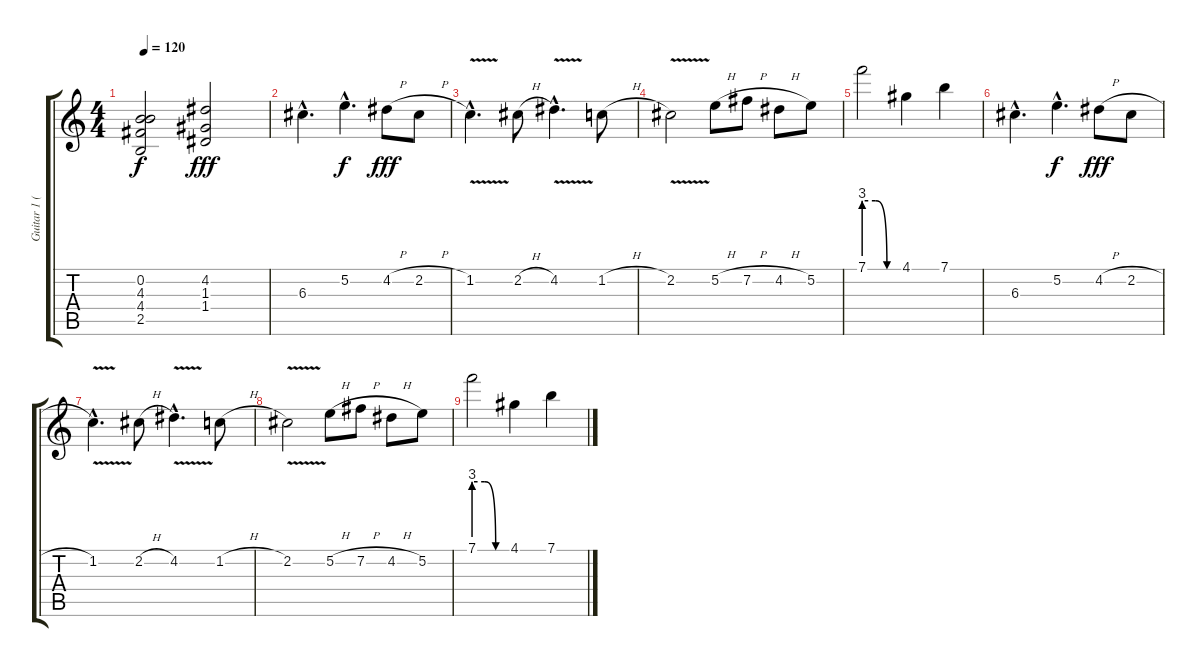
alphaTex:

\track ("Guitar 1 (Dist.)" "Guitar 1 (") {instrument distortionguitar}
\staff {score tabs}
\tuning (E4 B3 G3 D3 A2 E2) {hide}
\ts (4 4)
\tempo 120
\clef g2
\ks c
(0.2 4.3 4.4 2.5).2{dy f} (4.2 1.3 1.4).2{dy fff} |
6.3{hac}.4{d} 5.2{hac}.4{d dy f} 4.2{h}.8{dy fff} 2.2{h}.8 |
1.2{v hac}.4{d} 2.2{h}.8 4.2{v hac}.4{d} 1.2{h}.8 |
2.2{v}.2 5.2{h}.8 7.2{h}.8 4.2{h}.8 5.2.8 |
7.1{be (custom 0 12 20 12 40 0 60 0)}.2 4.1.4 7.1.4 |
6.3{hac}.4{d} 5.2{hac}.4{d dy f} 4.2{h}.8{dy fff} 2.2{h}.8 |
1.2{v hac}.4{d} 2.2{h}.8 4.2{v hac}.4{d} 1.2{h}.8 |
2.2{v}.2 5.2{h}.8 7.2{h}.8 4.2{h}.8 5.2.8 |
7.1{be (custom 0 12 20 12 40 0 60 0)}.2 4.1.4 7.1.4
